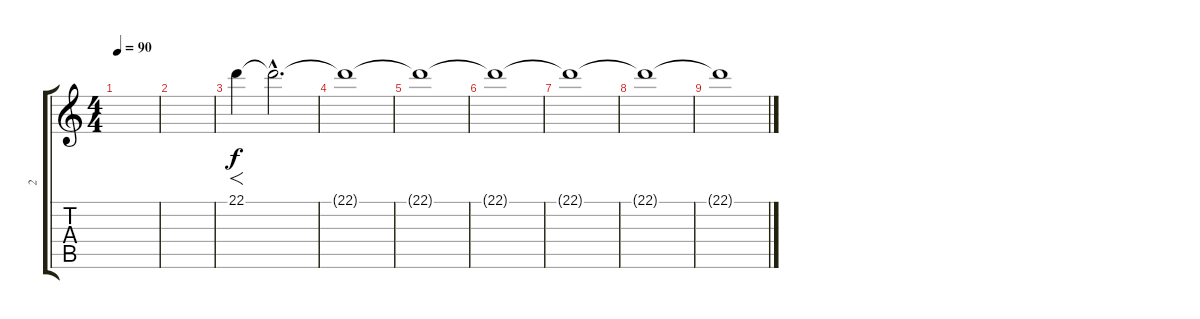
\track ("2" "2") {instrument stringensemble1}
\staff {score tabs}
\tuning (E4 B3 G3 D3 A2 E2) {hide}
\ts (4 4)
\tempo 90
\clef g2
\ks c
|
|
22.1.4{f} 22.1{hac t}.2{d} |
22.1{t}.1{volume 4} |
22.1{t}.1 |
22.1{t}.1 |
22.1{t}.1 |
22.1{t}.1 |
22.1{t}.1
